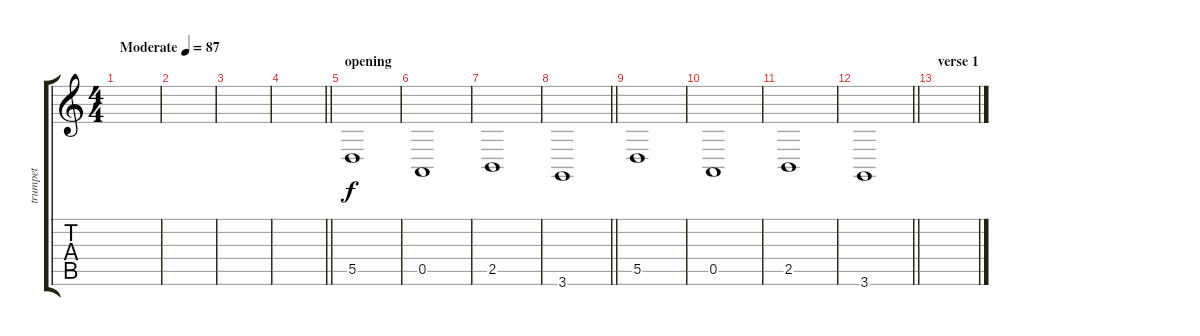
\track ("trumpet" "trumpet") {instrument brasssection}
\staff {score tabs}
\tuning (E4 B3 G3 D3 A2 E2) {hide}
\ts (4 4)
\tempo (87 "Moderate")
\clef g2
\ks c
|
|
|
\barLineRight lightlight
|
\section ("" "opening")
5.5.1 |
0.5.1 |
2.5.1 |
\barLineRight lightlight
3.6.1 |
\section ("" "")
5.5.1 |
0.5.1 |
2.5.1 |
\barLineRight lightlight
3.6.1 |
\section ("" "verse 1")
